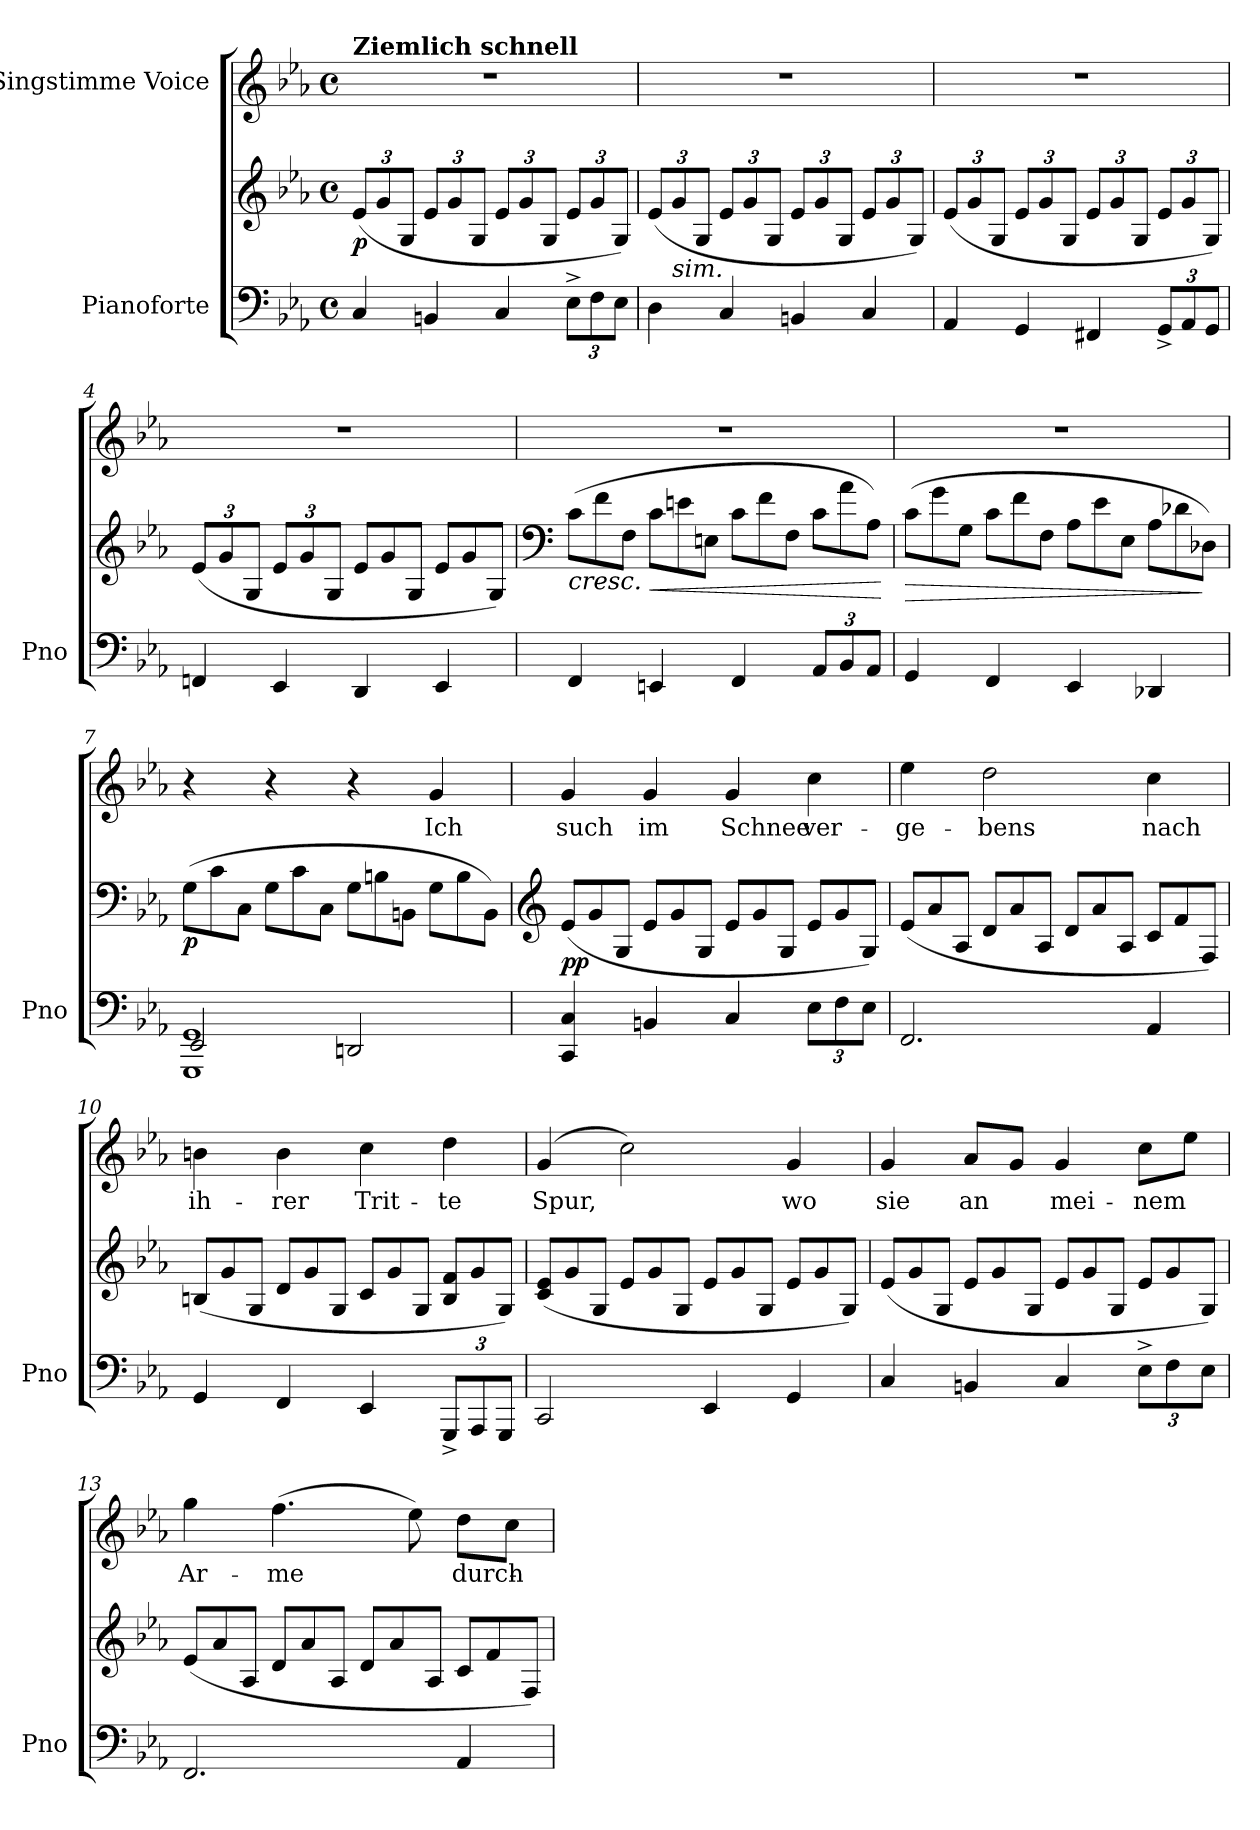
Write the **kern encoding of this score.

**kern	**kern	**dynam	**kern	**text
*part2	*part2	*part2	*part1	*part1
*staff3	*staff2	*staff2/3	*staff1	*staff1
*I"Pianoforte	*	*	*I"Singstimme Voice	*
*I'Pno	*	*	*	*
*clefF4	*clefG2	*	*clefG2	*
*k[b-e-a-]	*k[b-e-a-]	*	*k[b-e-a-]	*
*M4/4	*M4/4	*	*M4/4	*
*met(c)	*met(c)	*	*met(c)	*
*	*Xbrackettup	*	*	*
=1	=1	=1	=1	=1
!	!	!	!LO:TX:a:B:t=Ziemlich schnell	!
!	!	!LO:DY:b	!	!
4C/	(12e-/L	p	1r	.
.	12g/	.	.	.
.	12G/J	.	.	.
4BBn/	12e-/L	.	.	.
.	12g/	.	.	.
.	12G/J	.	.	.
4C/	12e-/L	.	.	.
.	12g/	.	.	.
.	12G/J	.	.	.
*Xbrackettup	*	*	*	*
12E-^>\L	12e-/L	.	.	.
12F\	12g/	.	.	.
12E-\J	12G/J)	.	.	.
=2	=2	=2	=2	=2
4D\	(12e-/L	.	1r	.
!	!LO:TX:b:i:t=sim.	!	!	!
.	12g/	.	.	.
.	12G/J	.	.	.
4C/	12e-/L	.	.	.
.	12g/	.	.	.
.	12G/J	.	.	.
4BBn/	12e-/L	.	.	.
.	12g/	.	.	.
.	12G/J	.	.	.
4C/	12e-/L	.	.	.
.	12g/	.	.	.
.	12G/J)	.	.	.
!!LO:LB:g=z
=3	=3	=3	=3	=3
4AA-/	(12e-/L	.	1r	.
.	12g/	.	.	.
.	12G/J	.	.	.
4GG/	12e-/L	.	.	.
.	12g/	.	.	.
.	12G/J	.	.	.
4FF#X/	12e-/L	.	.	.
.	12g/	.	.	.
.	12G/J	.	.	.
12GG^/L	12e-/L	.	.	.
12AA-/	12g/	.	.	.
12GG/J	12G/J)	.	.	.
!!LO:LB:g=z
=4	=4	=4	=4	=4
4FFn/	(12e-/L	.	1r	.
.	12g/	.	.	.
.	12G/J	.	.	.
4EE-/	12e-/L	.	.	.
.	12g/	.	.	.
.	12G/J	.	.	.
*	*Xtuplet	*	*	*
4DD/	12e-/L	.	.	.
.	12g/	.	.	.
.	12G/J	.	.	.
4EE-/	12e-/L	.	.	.
.	12g/	.	.	.
.	12G/J)	.	.	.
=5	=5	=5	=5	=5
*	*clefF4	*	*	*
!	!LO:TX:b:i:t=cresc.	!	!	!
4FF/	(12c\L	.	1r	.
.	12f\	.	.	.
.	12F\J	.	.	.
!	!	!LO:HP:b	!	!
4EEn/	12c\L	<	.	.
.	12en\	.	.	.
.	12En\J	.	.	.
4FF/	12c\L	.	.	.
.	12f\	.	.	.
.	12F\J	.	.	.
*brackettup	*	*	*	*
12AA-/L	12c\L	.	.	.
12BB-/	12a-\	.	.	.
12AA-/J	12A-\J)	.	.	.
.	.	[	.	.
!!LO:LB:g=z
=6	=6	=6	=6	=6
!	!	!LO:HP:b	!	!
4GG/	(12c\L	>	1r	.
.	12g\	.	.	.
.	12G\J	.	.	.
4FF/	12c\L	.	.	.
.	12f\	.	.	.
.	12F\J	.	.	.
4EE-/	12A-\L	.	.	.
.	12e-\	.	.	.
.	12E-\J	.	.	.
4DD-X/	12A-\L	.	.	.
.	12d-X\	.	.	.
.	12D-X\J)	]	.	.
=7	=7	=7	=7	=7
*^	*	*	*	*
!	!	!	!LO:DY:b	!	!
1GGG 1GG	2EE-/	(12G\L	p	4r	.
.	.	12c\	.	.	.
.	.	12C\J	.	.	.
.	.	12G\L	.	4r	.
.	.	12c\	.	.	.
.	.	12C\J	.	.	.
.	2DDn/	12G\L	.	4r	.
.	.	12Bn\	.	.	.
.	.	12BBn\J	.	.	.
!	!	!	!	!	!LO:LY:b
.	.	12G\L	.	4g/	Ich
.	.	12B\	.	.	.
.	.	12BB\J)	.	.	.
*v	*v	*	*	*	*
!!LO:PB:g=z
=8	=8	=8	=8	=8
*	*clefG2	*	*	*
!	!	!LO:DY:b	!	!LO:LY:b
4CC/ 4C/	(12e-/L	pp	4g/	such
.	12g/	.	.	.
.	12G/J	.	.	.
!	!	!	!	!LO:LY:b
4BBn/	12e-/L	.	4g/	im
.	12g/	.	.	.
.	12G/J	.	.	.
!	!	!	!	!LO:LY:b
4C/	12e-/L	.	4g/	Schnee
.	12g/	.	.	.
.	12G/J	.	.	.
*Xbrackettup	*	*	*	*
!	!	!	!	!LO:LY:b
12E-\L	12e-/L	.	4cc\	ver-
12F\	12g/	.	.	.
12E-\J	12G/J)	.	.	.
=9	=9	=9	=9	=9
!	!	!	!	!LO:LY:b
2.FF/	(12e-/L	.	4ee-\	-ge-
.	12a-/	.	.	.
.	12A-/J	.	.	.
!	!	!	!	!LO:LY:b
.	12d/L	.	2dd\	-bens
.	12a-/	.	.	.
.	12A-/J	.	.	.
.	12d/L	.	.	.
.	12a-/	.	.	.
.	12A-/J	.	.	.
!	!	!	!	!LO:LY:b
4AA-/	12c/L	.	4cc\	nach
.	12f/	.	.	.
.	12F/J)	.	.	.
!!LO:LB:g=z
=10	=10	=10	=10	=10
!	!	!	!	!LO:LY:b
4GG/	(12Bn/L	.	4bn\	ih-
.	12g/	.	.	.
.	12G/J	.	.	.
!	!	!	!	!LO:LY:b
4FF/	12d/L	.	4b\	-rer
.	12g/	.	.	.
.	12G/J	.	.	.
!	!	!	!	!LO:LY:b
4EE-/	12c/L	.	4cc\	Trit-
.	12g/	.	.	.
.	12G/J	.	.	.
*brackettup	*	*	*	*
!	!	!	!	!LO:LY:b
12GGG^/L	12B/ 12f/L	.	4dd\	-te
12AAA-/	12g/	.	.	.
12GGG/J	12G/J)	.	.	.
=11	=11	=11	=11	=11
!	!	!	!	!LO:LY:b
2CC/	(12c/ 12e-/L	.	(4g/	Spur,
.	12g/	.	.	.
.	12G/J	.	.	.
.	12e-/L	.	2cc\)	.
.	12g/	.	.	.
.	12G/J	.	.	.
4EE-/	12e-/L	.	.	.
.	12g/	.	.	.
.	12G/J	.	.	.
!	!	!	!	!LO:LY:b
4GG/	12e-/L	.	4g/	wo
.	12g/	.	.	.
.	12G/J)	.	.	.
!!LO:LB:g=z
=12	=12	=12	=12	=12
!	!	!	!	!LO:LY:b
4C/	(12e-/L	.	4g/	sie
.	12g/	.	.	.
.	12G/J	.	.	.
!	!	!	!	!LO:LY:b
4BBn/	12e-/L	.	8a-/L	an
.	12g/	.	.	.
.	.	.	8g/J	.
.	12G/J	.	.	.
!	!	!	!	!LO:LY:b
4C/	12e-/L	.	4g/	mei-
.	12g/	.	.	.
.	12G/J	.	.	.
*Xbrackettup	*	*	*	*
!	!	!	!	!LO:LY:b
12E-^<\L	12e-/L	.	8cc\L	-nem
12F\	12g/	.	.	.
.	.	.	8ee-\J	.
12E-\J	12G/J)	.	.	.
=13	=13	=13	=13	=13
!	!	!	!	!LO:LY:b
2.FF/	(12e-/L	.	4gg\	Ar-
.	12a-/	.	.	.
.	12A-/J	.	.	.
!	!	!	!	!LO:LY:b
.	12d/L	.	(4.ff\	-me
.	12a-/	.	.	.
.	12A-/J	.	.	.
.	12d/L	.	.	.
.	12a-/	.	.	.
.	.	.	8ee-\)	.
.	12A-/J	.	.	.
!	!	!	!	!LO:LY:b
4AA-/	12c/L	.	8dd\L	durch-
.	12f/	.	.	.
.	.	.	8cc\J	.
.	12F/J)	.	.	.
=	=	=	=	=
*-	*-	*-	*-	*-
